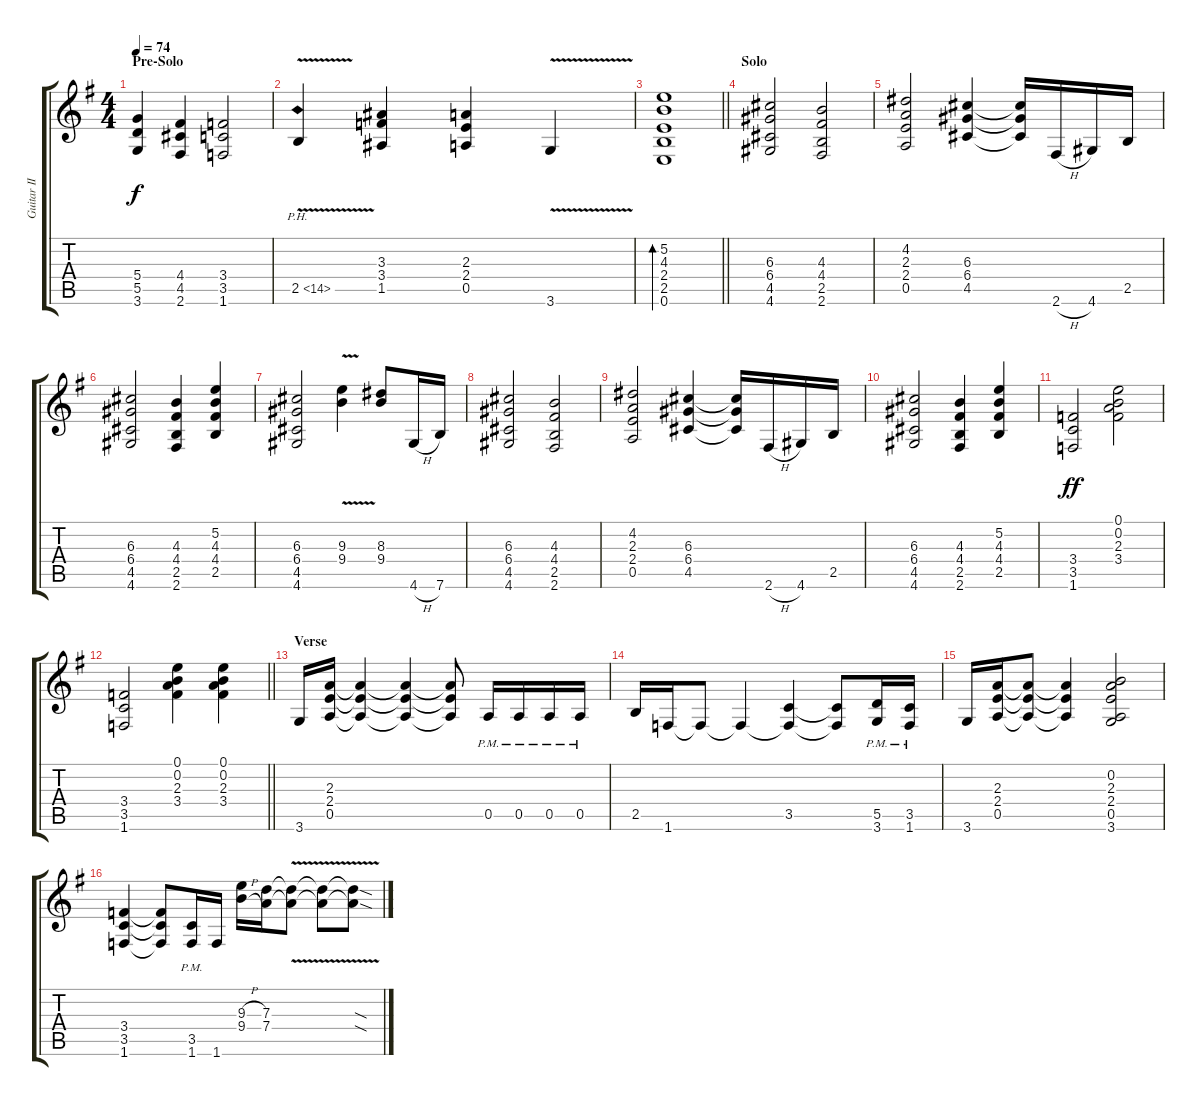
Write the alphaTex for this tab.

\track ("Guitar II" "Guitar II") {instrument distortionguitar}
\staff {score tabs}
\tuning (E4 B3 G3 D3 A2 E2) {hide}
\ts (4 4)
\section ("" "Pre-Solo")
\tempo 74
\clef g2
\ks g
(5.4 5.5 3.6).4{dy f} (4.4 4.5 2.6).4 (3.4 3.5 1.6).2 |
2.5{ph 12 v}.4 (3.3 3.4 1.5).4 (2.3 2.4 0.5).4 3.6{v}.4 |
\barLineRight lightlight
(5.2 4.3 2.4 2.5 0.6).1{bd 60} |
\section ("" "Solo")
(6.3 6.4 4.5 4.6).2 (4.3 4.4 2.5 2.6).2 |
(4.2 2.3 2.4 0.5).2 (6.3 6.4 4.5).4 (6.3{t} 6.4{t} 4.5{t}).16 2.6{h}.16 4.6.16 2.5.16 |
(6.3 6.4 4.5 4.6).2 (4.3 4.4 2.5 2.6).4 (5.2 4.3 4.4 2.5).4 |
(6.3 6.4 4.5 4.6).2 (9.3{v} 9.4{v}).4 (8.3 9.4).8 4.6{h}.16 7.6.16 |
(6.3 6.4 4.5 4.6).2 (4.3 4.4 2.5 2.6).2 |
(4.2 2.3 2.4 0.5).2 (6.3 6.4 4.5).4 (6.3{t} 6.4{t} 4.5{t}).16 2.6{h}.16 4.6.16 2.5.16 |
(6.3 6.4 4.5 4.6).2 (4.3 4.4 2.5 2.6).4 (5.2 4.3 4.4 2.5).4 |
(3.4 3.5 1.6).2{dy ff} (0.1 0.2 2.3 3.4).2 |
\barLineRight lightlight
(3.4 3.5 1.6).2 (0.1 0.2 2.3 3.4).4 (0.1 0.2 2.3 3.4).4 |
\section ("" "Verse")
3.6.16 (2.3 2.4 0.5).16 (2.3{t} 2.4{t} 0.5{t}).4 (2.3{t} 2.4{t} 0.5{t}).4 (2.3{t} 2.4{t} 0.5{t}).8 0.5{pm}.16 0.5{pm}.16 0.5{pm}.16 0.5{pm}.16 |
2.5.16 1.6.16 1.6{t}.8 1.6{t}.4 (3.5 1.6{t}).4 (3.5{t} 1.6{t}).8 (5.5{pm} 3.6{pm}).16 (3.5{pm} 1.6{pm}).16 |
3.6.16 (2.3 2.4 0.5).16 (2.3{t} 2.4{t} 0.5{t}).8 (2.3{t} 2.4{t} 0.5{t}).4 (0.2 2.3 2.4 0.5 3.6).2 |
(3.4 3.5 1.6).4 (3.4{t} 3.5{t} 1.6{t}).8 (3.5{pm} 1.6{pm}).16 1.6.16 (9.3{h} 9.4{h}).16 (7.3 7.4).16 (7.3{v t} 7.4{v t}).8 (7.3{v t} 7.4{v t}).8 (7.3{v sod t} 7.4{v sod t}).8
